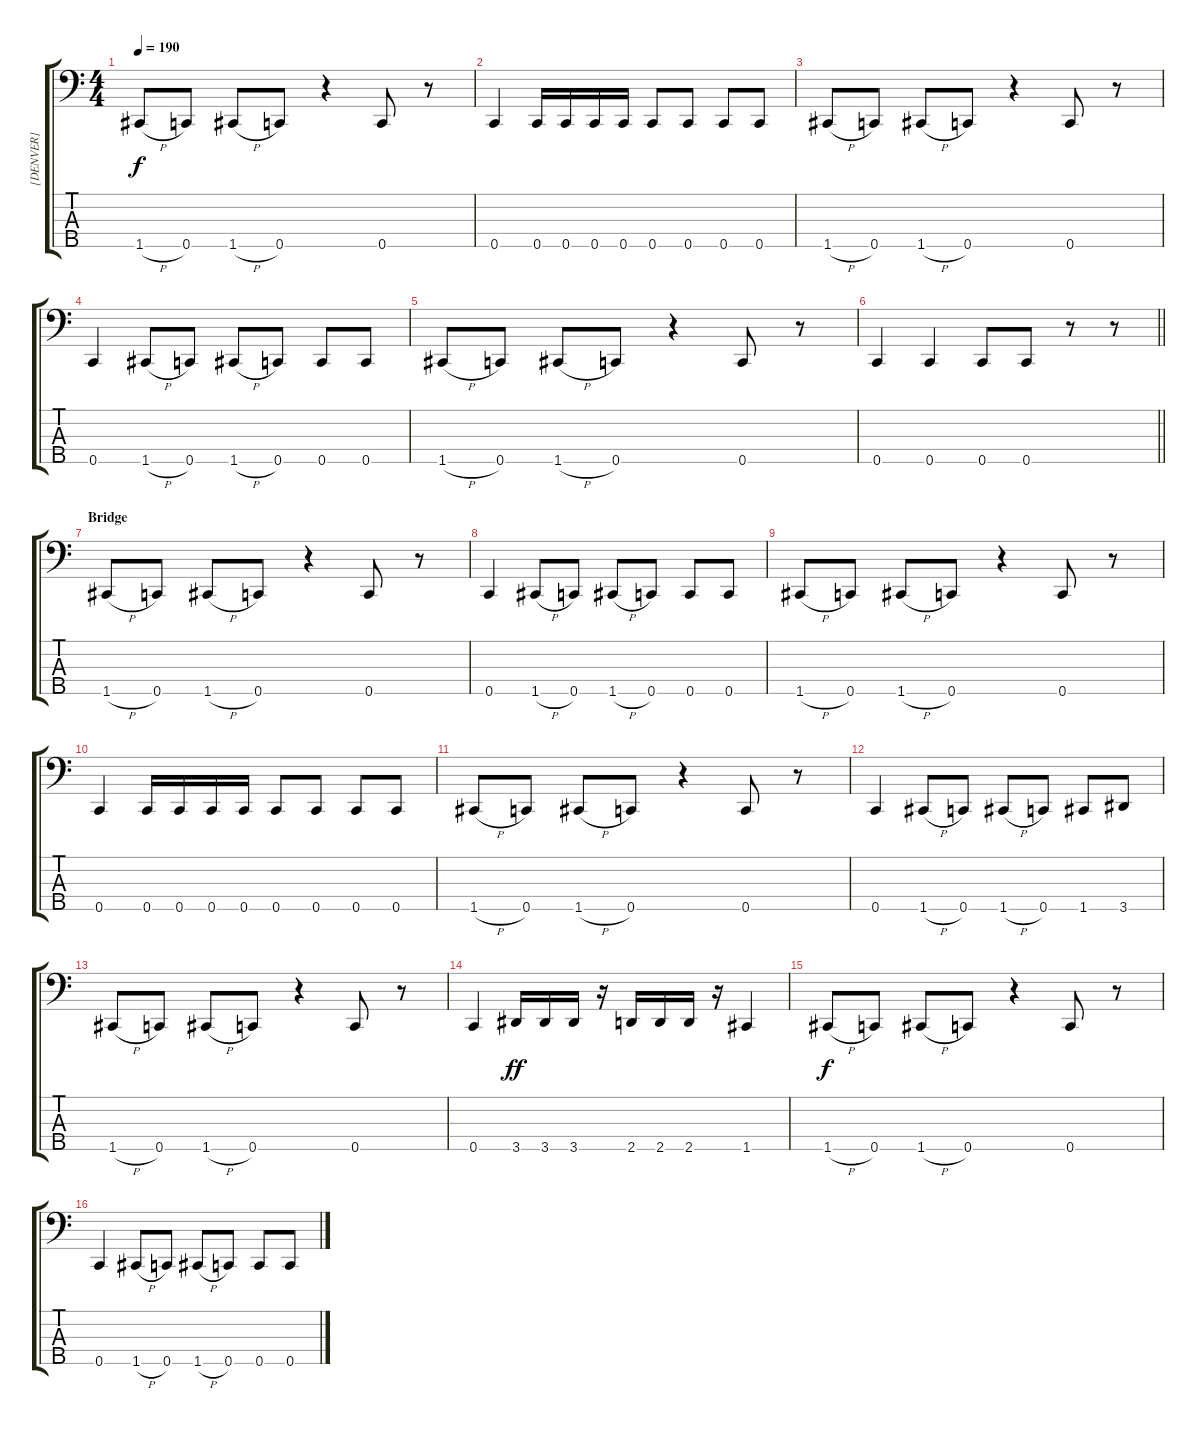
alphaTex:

\track ("[DENVER]" "[DENVER]") {instrument electricbassfinger}
\staff {score tabs}
\tuning (G2 Eb2 Bb1 F1 C1) {hide}
\ts (4 4)
\tempo 190
\clef f4
\ks c
1.5{h}.8{dy f} 0.5.8 1.5{h}.8 0.5.8 r.4 0.5.8 r.8 |
0.5.4 0.5.16 0.5.16 0.5.16 0.5.16 0.5.8 0.5.8 0.5.8 0.5.8 |
1.5{h}.8 0.5.8 1.5{h}.8 0.5.8 r.4 0.5.8 r.8 |
0.5.4 1.5{h}.8 0.5.8 1.5{h}.8 0.5.8 0.5.8 0.5.8 |
1.5{h}.8 0.5.8 1.5{h}.8 0.5.8 r.4 0.5.8 r.8 |
\barLineRight lightlight
0.5.4 0.5.4 0.5.8 0.5.8 r.8 r.8 |
\section ("" "Bridge ")
1.5{h}.8 0.5.8 1.5{h}.8 0.5.8 r.4 0.5.8 r.8 |
0.5.4 1.5{h}.8 0.5.8 1.5{h}.8 0.5.8 0.5.8 0.5.8 |
1.5{h}.8 0.5.8 1.5{h}.8 0.5.8 r.4 0.5.8 r.8 |
0.5.4 0.5.16 0.5.16 0.5.16 0.5.16 0.5.8 0.5.8 0.5.8 0.5.8 |
1.5{h}.8 0.5.8 1.5{h}.8 0.5.8 r.4 0.5.8 r.8 |
0.5.4 1.5{h}.8 0.5.8 1.5{h}.8 0.5.8 1.5.8 3.5.8 |
1.5{h}.8 0.5.8 1.5{h}.8 0.5.8 r.4 0.5.8 r.8 |
0.5.4 3.5.16{dy ff} 3.5.16 3.5.16 r.16 2.5.16 2.5.16 2.5.16 r.16 1.5.4 |
1.5{h}.8{dy f} 0.5.8 1.5{h}.8 0.5.8 r.4 0.5.8 r.8 |
0.5.4 1.5{h}.8 0.5.8 1.5{h}.8 0.5.8 0.5.8 0.5.8
